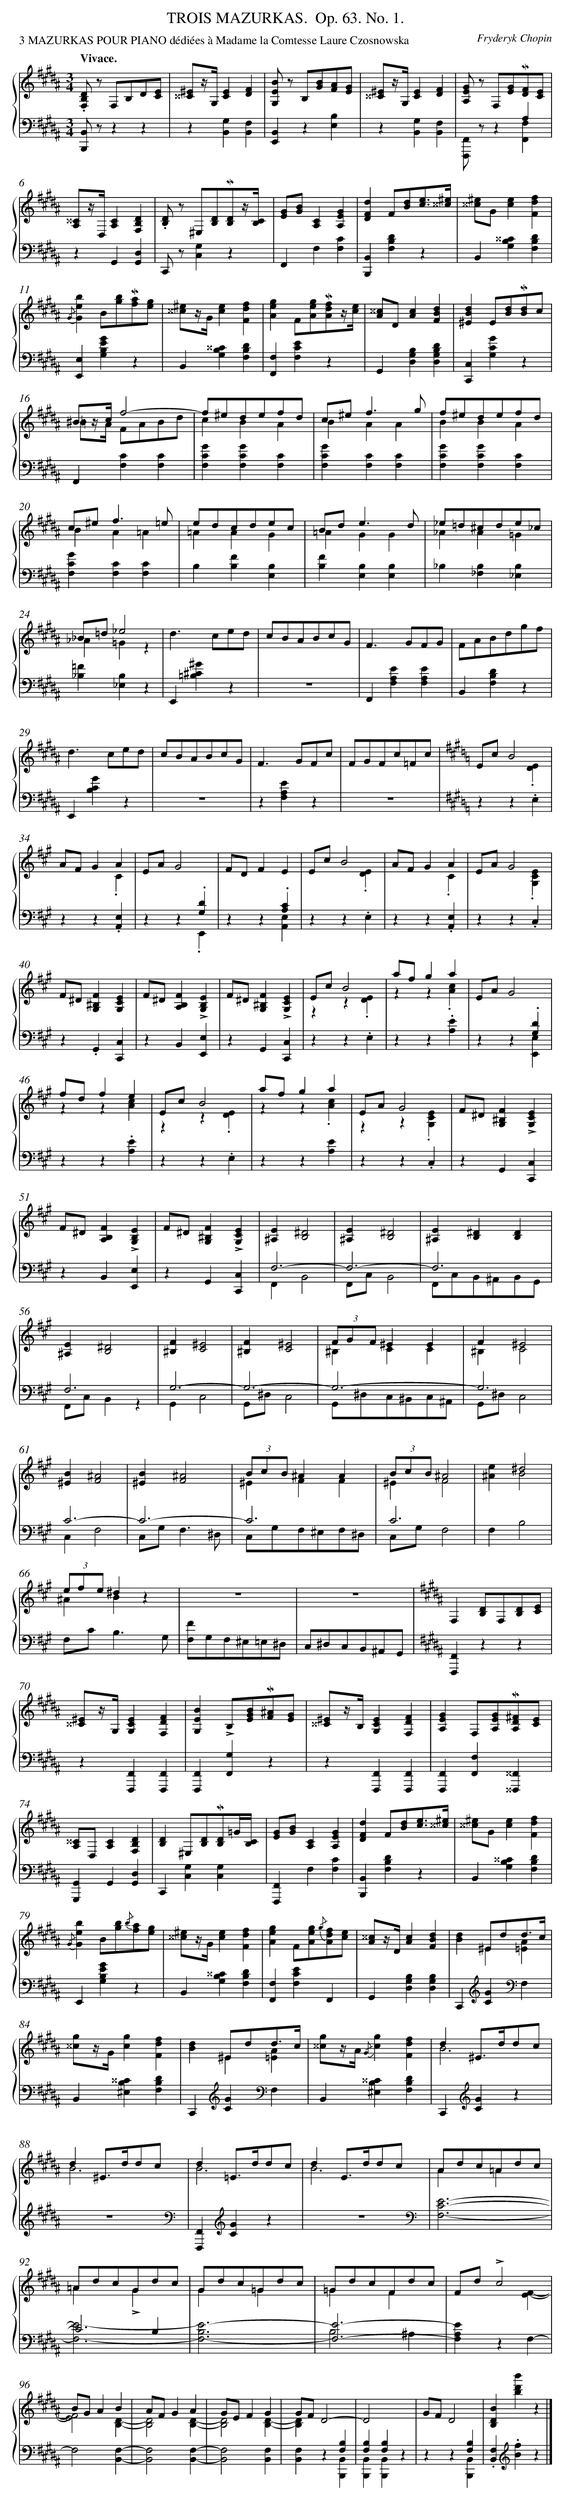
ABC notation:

X:1
T: TROIS MAZURKAS.	 Op. 63. No. 1.
C: Fryderyk Chopin
L: 1/4
M: 3/4
P: 3 MAZURKAS POUR PIANO dédiées à Madame la Comtesse Laure Czosnowska
Q: "Vivace."
%%staves {1 2}
V: 1 clef=treble
V: 2 clef=bass
K: B
[V:1] .[D/B,/F,/] z/ F,/B,/D/[E/C/] |
[V:2] [B,,/B,,,/] z/zz |
[V:1] [^E/^^C/]z//G,//[EC][FD] |
[V:2] z[G,B,,][F,B,,] |
[V:1] [B/E/G,/] z/ B,/[B/G/][A/F/][G/E/] |
[V:2] [B,,E,,]z[B,E,] |
[V:1] [^E/^^C/]z//G,//[EC][FD] |
[V:2] z[G,B,,][F,B,,] |
[V:1] [G/E/A,/] z/ F,/[G/E/]!mordent![F/D/][E/C/] |
[V:2] x2A, & [F,,/F,,,/] z/z[F,F,,] |
[V:1] [^^C/A,/]z//D,//[CA,][DB,F,] |
[V:2] zG,,[D,G,,] |
[V:1] .[D/B,/] z/ ^E,/[D/B,/]!mordent![D/B,/]z//[C//B,//] |
[V:2] C,,/ z/[G,C,]z |
[V:1] [G/E/][B/G/][CA,][GEA,] |
[V:2] F,,F,[CF,] |
[V:1] [dFD]F/[d/B/][e3//c3//][^e//^^c//] |
[V:2] [B,,B,,,][DB,F,]z |
[V:1] [^e/^^c/]G/[ec][fdF] |
[V:2] B,,[^^CB,G,][DB,F,] |
[V:1] {/G}[beG]B/[b/g/]!mordent![a/f/][g/e/] |
[V:2] [E,E,,][GEB,G,]z |
[V:1] [^e/^^c/]z//G//[ec][fdF] |
[V:2] B,,[^^CB,G,][DB,F,] |
[V:1] [geA]F/[g/e/A/]!mordent![f/d/A/]z//[e//c//] |
[V:2] [F,F,,][ECF,]z |
[V:1] [^^c/A/]D/[cA][dBF] |
[V:2] G,,[B,G,D,][DB,G,D,] |
[V:1] [dB^E]E/[d/B/]!mordent![d/B/]c/ |
[V:2] [C,C,,][GCG,]z |
[V:1] ^B/z//c//f2- & =B/z//A// F/A/B/d/ |
[V:2] F,,[CF,][CF,] |
[V:1] f/^e/d/e/f/d/ & cBA |
[V:2] [GCF,][GCF,][CF,] |
[V:1] c/^e<fg/ & BAA |
[V:2] [GCF,][CF,][CF,] |
[V:1] f/^e/d/e/f/d/ & BBA |
[V:2] [GCF,][GCF,][CF,] |
[V:1] c/^e<f=e/ & BA=A |
[V:2] [GCF,][CF,][CF,] |
[V:1] e/d/c/d/e/c/ & =AAG |
[V:2] B,[FB,][B,E,] |
[V:1] B/d<ed/ & =AGG |
[V:2] [FB,][B,E,][B,E,] |
[V:1] _e/=d/^c/d/e/_c/ & _AA=G |
[V:2] _B,[B,_F,][B,_E,] |
[V:1] _B/=d/_e2 & _A=Gz |
[V:2] [=F_B,][B,_E,]z |
[V:1] d>ce/d/ |
[V:2] E,,[^G^C=B,]z |
[V:1] c/B/A/B/c/G/ |
[V:2] z3 |
[V:1] F>GF/G/ |
[V:2] F,,[EA,F,][EA,F,] |
[V:1] F/A/B/d/g/f/ |
[V:2] B,,[DB,F,]z |
[V:1] d>ce/d/ |
[V:2] E,,[GCB,]z |
[V:1] c/B/A/B/c/G/ |
[V:2] z3 |
[V:1] F>GF/c/ |
[V:2] z[EA,F,]z |
[V:1] F/G/F/c/=F/c/ |
[V:2] z3 |
[V:1]  [K:A] E/c/B2 & x2.[ED] |
[V:2]  [K:A] zz.E, |
[V:1] A/F/GA & x2.C |
[V:2] zz.[E,A,,] |
[V:1] E/A/G2 |
[V:2] zz.[DG,] & x2.E,, |
[V:1] F/D/FE |
[V:2] x2.[CA,] & zz[E,A,,] |
[V:1] E/c/B2 & x2.[ED] |
[V:2] zz.E, |
[V:1] A/F/GA & x2.C |
[V:2] zz.[E,A,,] |
[V:1] E/A/G2 & x2.[ECG,] |
[V:2] zz.C, |
[V:1] F/^D/[F^B,G,][ECG,] |
[V:2] z.G,,[C,C,,] |
[V:1] F/^D/[FB,A,]!accent![EB,G,] |
[V:2] zB,,[E,E,,] |
[V:1] F/^D/[F^B,G,]!accent![ECG,] |
[V:2] zG,,[C,C,,] |
[V:1] E/c/B2 & zz.[ED] |
[V:2] zz.E, |
[V:1] a/f/ga & zz.[cA] |
[V:2] zz.[EA,] |
[V:1] E/A/G2 |
[V:2] x2.[DG,] & zz[E,E,,] |
[V:1] f/d/fe & zz[cA] |
[V:2] zz.[EA,] |
[V:1] E/c/B2 & zz.[ED] |
[V:2] zz.E, |
[V:1] a/f/ga & zz.[cA] |
[V:2] zz[EA,] |
[V:1] E/A/G2 & zz.[ECG,] |
[V:2] zz.C, |
[V:1] F/^D/[F^B,G,]!accent![ECG,] |
[V:2] zG,,[C,C,,] |
[V:1] F/^D/[FB,A,]!accent![EB,G,] |
[V:2] zB,,[E,E,,] |
[V:1] F/^D/[F^B,G,]!accent![ECG,] |
[V:2] zG,,[C,C,,] |
[V:1] [E^A,][^D2B,2] |
[V:2] F,3- & F,,B,,2 |
[V:1] [E^A,][^D2B,2] |
[V:2] F,3- & F,,/C,/B,,2 |
[V:1] [E^A,][^DB,][DB,] |
[V:2] F,3 & F,,/C,/B,,/^A,,/B,,/G,,/ |
[V:1] [E^A,][^D2B,2] |
[V:2] F,3 & F,,/C,/B,,z |
[V:1] [F^B,][^E2C2] |
[V:2] G,3- & G,,C,2 |
[V:1] [F^B,][^E2C2] |
[V:2] G,3- & G,,/^D,/C,2 |
[V:1] (3F/G/F/^EE & ^B,CC |
[V:2] G,3- & G,,/^D,/C,/^B,,/C,/^A,,/ |
[V:1] F^E2 & ^B,C2 |
[V:2] G,3 & G,,/^D,/C,2 |
[V:1] [B^E][^A2F2] |
[V:2] C3- & C,F,2 |
[V:1] [B^E][^A2F2] |
[V:2] C3- & C,/G,<F,^D,/ |
[V:1] (3B/c/B/^AA & ^EFF |
[V:2] C3 & C,/G,/F,/^E,/F,/^D,/ |
[V:1] (3B/c/B/^A2 & ^EF2 |
[V:2] C3 & C,/G,/F,2 |
[V:1] x^d2 & [e^A]B2 |
[V:2] F,B,2 |
[V:1] (3e/f/e/^dz & ^ABx |
[V:2] F,/C<B,G,/ |
[V:1] z3 |
[V:2] [F/F,/]G,/F,/^E,/=E,/^D,/ |
[V:1] z3 |
[V:2] C,/^D,/C,/B,,/^A,,/G,,/ |
[V:1]  [K:B] F,[D/B,/]F,/[D/B,/][E/C/] |
[V:2]  [K:B] [F,,F,,,]zz |
[V:1] [^E/^^C/]z//G,//[ECG,][FDF,] |
[V:2] z[F,,F,,,][F,,F,,,] |
[V:1] [BEG,]!accent!B,/[B/G/E/]!mordent![^A/F/][G/E/] |
[V:2] [F,,F,,,][G,F,,]z |
[V:1] [^E/^^C/]z//B,//[ECG,][FDF,] |
[V:2] z[F,,F,,,][F,,F,,,] |
[V:1] [GEA,]F,/[G/E/A,/]!mordent![^F/D/A,/][E/C/] |
[V:2] [F,,F,,,][F,F,,][^^F,,^^F,,,] |
[V:1] [^^C/A,/]D,/[CA,][DB,F,] |
[V:2] [G,,G,,,]G,,[D,G,,] |
[V:1] [DB,]^E,/[D/B,/]!mordent![D/B,/]=G//[C//B,//] |
[V:2] C,,[G,C,][G,C,] |
[V:1] [G/E/][B/G/][CA,][GEA,] |
[V:2] [F,,F,,,]F,[CF,] |
[V:1] [dFD]F/[d/B/][e3//c3//][^e//^^c//] |
[V:2] [B,,B,,,][DB,F,]z |
[V:1] [^e/^^c/]G/[ec][fdF] |
[V:2] B,,[^^CB,G,][DB,F,] |
[V:1] {/G}[beG]B/[b/g/]{/b}[a/f/][g/e/] |
[V:2] E,,[GEB,G,]z |
[V:1] [^e/^^c/]z//G//[ec][fdF] |
[V:2] B,,[^^CB,G,][DB,F,] |
[V:1] [geA]F/[g/e/A/]{/g}[f/d/A/][e/c/] |
[V:2] [F,F,,][ECF,]F,, |
[V:1] [^^c/A/]z//D//[cA][dBF] |
[V:2] G,,[B,G,D,][B,G,D,] |
[V:1] x^E/d/d3//c// & [dB]^E[A=E] |
[V:2] C,,[K:clef=treble][GC][K:clef=bass]F, |
[V:1] [g/^^c/]z//G//[gc][fdF] |
[V:2] B,,[^^CB,^E,][DB,F,] |
[V:1] x^E/d/d3//c// & [dB]^E[A=E] |
[V:2] C,,[K:clef=treble][GC][K:clef=bass]F, |
[V:1] [g/^^c/]z//A// {/G}[gc][fdF] |
[V:2] B,,[^^CB,^E,][DB,F,] |
[V:1] d^E/>d/d/c/ & B3 |
[V:2] C,,[K:clef=treble][GC]z |
[V:1] d^E/>d/d/c/ & B3 |
[V:2] z3[K:clef=bass] |
[V:1] d=E/>d/d/c/ & B3 |
[V:2] [F,,F,,,][K:clef=treble][GC]z |
[V:1] dE/>d/d/c/ & B3 |
[V:2] z3[K:clef=bass] |
[V:1] A/d/c/=A/d/c/ & Ax/=Ax/ |
[V:2] [E3C3F,3]- |
[V:1] =A/d/c/G/d/c/ & =Ax/!accent!Gx/ |
[V:2] C2B, & [E3F,3]- |
[V:1] G/d/c/=G/d/c/ & Gx/=Gx/ |
[V:2] [E3-B,3F,3-] |
[V:1] =G/d/c/F/d/c/ & =Gx/Fx/ |
[V:2] [E3F,3]- & B,2^A, |
[V:1] F/d/!accent!c2 & x2[FE]- |
[V:2] [EA,F,]zF,- |
[V:1] B/G/AB & [F2E2][DB,]- |
[V:2] F,2[F,B,,]- |
[V:1] A/F/GA & [D2B,2][DB,]- |
[V:2] [F,2B,,2][F,B,,]- |
[V:1] G/E/FG & [D2B,2][DB,]- |
[V:2] [F,2B,,2][F,B,,]- |
[V:1] G/F/D2- & [DB,]x2 |
[V:2] x2[B,F,] & [F,B,,]z[B,,B,,,] |
[V:1] D2x |
[V:2] [B,F,][B,F,]z & [B,,B,,,][B,,B,,,]z |
[V:1] G/F/D2 |
[V:2] zz[B,F,] & zz[B,,B,,,] |
[V:1] [BDB,][b'd'b]z |]
[V:2] .[F,B,,][K:clef=treble].[fB]z |]
